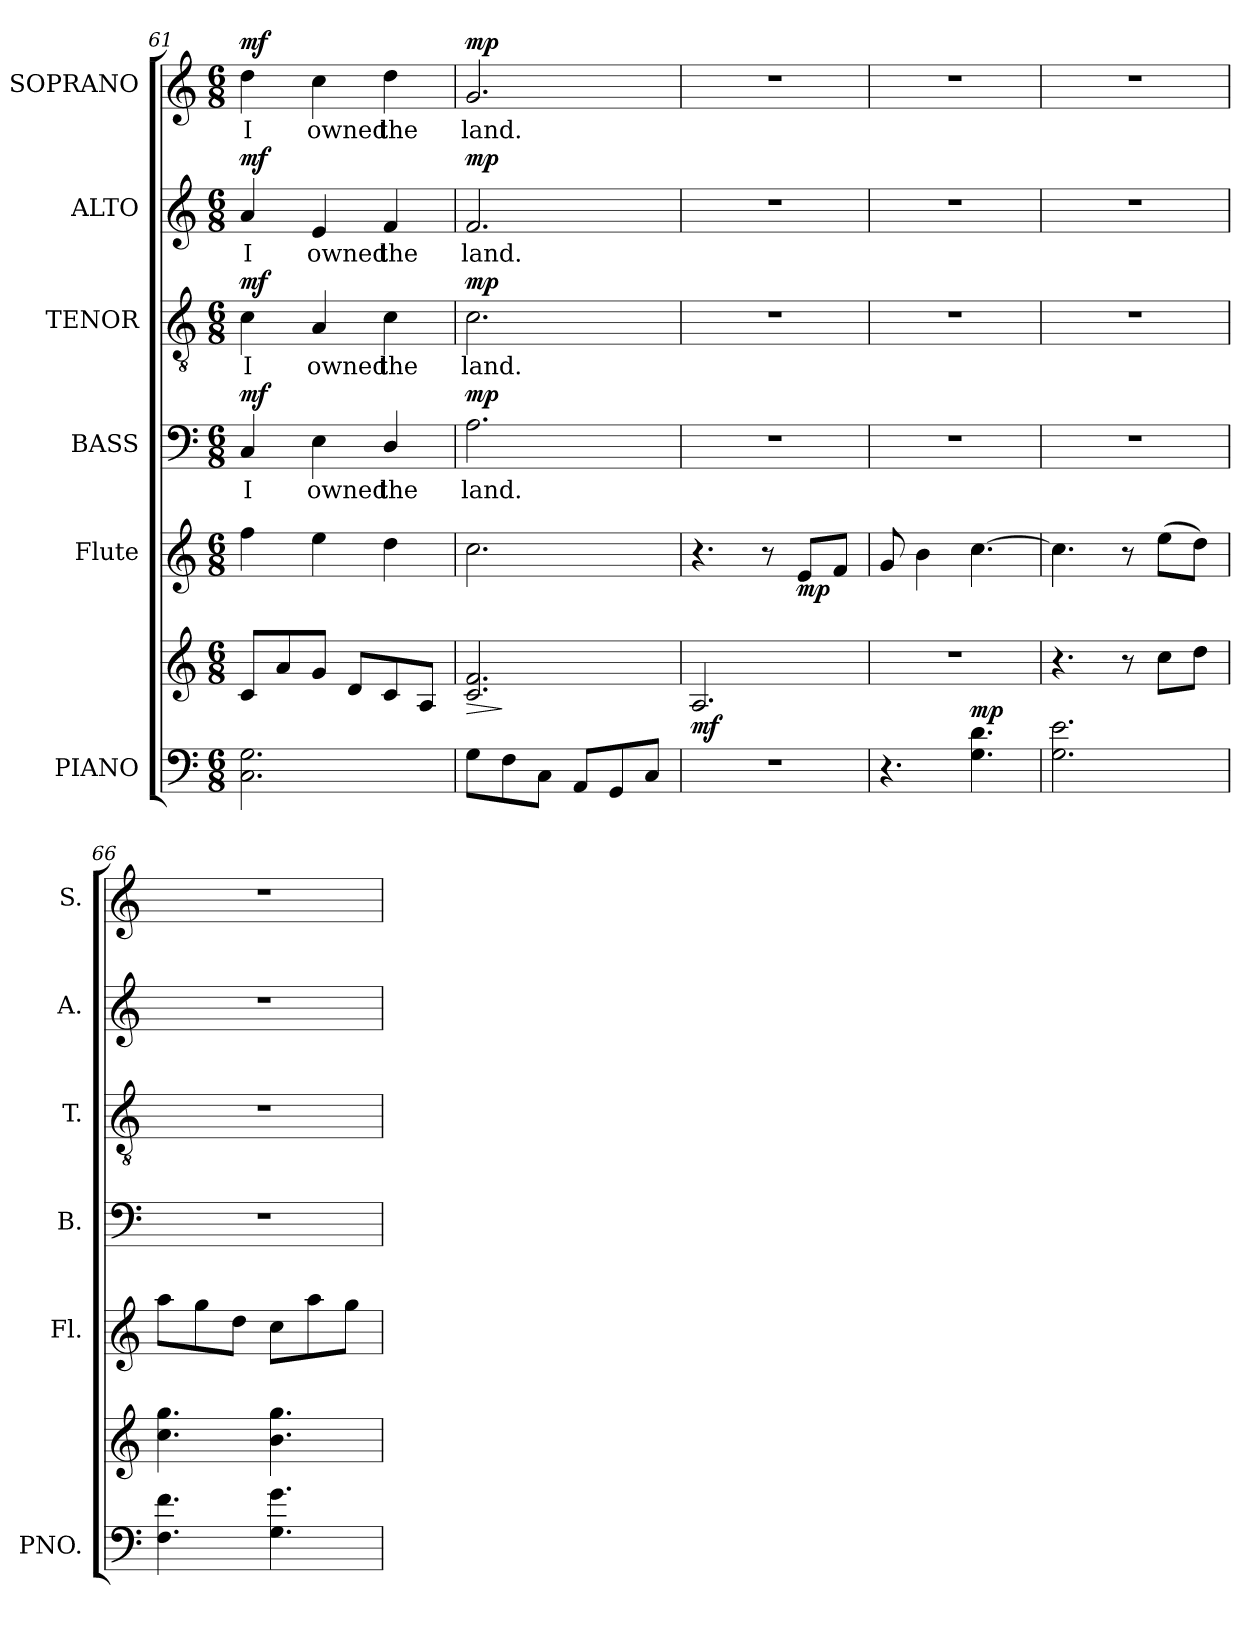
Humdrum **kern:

**kern	**kern	**dynam	**kern	**dynam	**kern	**text	**dynam	**kern	**text	**dynam	**kern	**text	**dynam	**kern	**text	**dynam
*part6	*part6	*part6	*part5	*part5	*part4	*part4	*part4	*part3	*part3	*part3	*part2	*part2	*part2	*part1	*part1	*part1
*staff7	*staff6	*staff6/7	*staff5	*staff5	*staff4	*staff4	*staff4	*staff3	*staff3	*staff3	*staff2	*staff2	*staff2	*staff1	*staff1	*staff1
*I"PIANO	*	*	*I"Flute	*	*I"BASS	*	*	*I"TENOR	*	*	*I"ALTO	*	*	*I"SOPRANO	*	*
*I'PNO.	*	*	*I'Fl.	*	*I'B.	*	*	*I'T.	*	*	*I'A.	*	*	*I'S.	*	*
*clefF4	*clefG2	*	*clefG2	*	*clefF4	*	*	*clefGv2	*	*	*clefG2	*	*	*clefG2	*	*
*	*	*	*	*	*	*	*	*ITrd7c12	*	*	*	*	*	*	*	*
*k[]	*k[]	*	*k[]	*	*k[]	*	*	*k[]	*	*	*k[]	*	*	*k[]	*	*
*C:	*C:	*	*C:	*	*C:	*	*	*C:	*	*	*C:	*	*	*C:	*	*
*M6/8	*M6/8	*	*M6/8	*	*M6/8	*	*	*M6/8	*	*	*M6/8	*	*	*M6/8	*	*
=61	=61	=61	=61	=61	=61	=61	=61	=61	=61	=61	=61	=61	=61	=61	=61	=61
!	!	!	!	!	!	!LO:LY:b:color=#000000	!	!	!	!	!	!	!	!	!	!
!	!	!	!	!	!	!	!	!	!LO:LY:b:color=#000000	!	!	!	!	!	!	!
!	!	!	!	!	!	!	!	!	!	!	!	!LO:LY:b:color=#000000	!	!	!	!
!	!	!	!	!	!	!	!	!	!	!	!	!	!	!	!LO:LY:b:color=#000000	!
2.Ci\ 2.Gi	8ci/L	.	4ffi\	.	4Ci/	I	mf	4Ci\	I	mf	4ai/	I	mf	4ddi\	I	mf
.	8ai/	.	.	.	.	.	.	.	.	.	.	.	.	.	.	.
!	!	!	!	!	!	!LO:LY:b:color=#000000	!	!	!	!	!	!	!	!	!	!
!	!	!	!	!	!	!	!	!	!LO:LY:b:color=#000000	!	!	!	!	!	!	!
!	!	!	!	!	!	!	!	!	!	!	!	!LO:LY:b:color=#000000	!	!	!	!
!	!	!	!	!	!	!	!	!	!	!	!	!	!	!	!LO:LY:b:color=#000000	!
.	8gi/J	.	4eei\	.	4Ei\	owned	.	4AAi/	owned	.	4ei/	owned	.	4cci\	owned	.
.	8di/L	.	.	.	.	.	.	.	.	.	.	.	.	.	.	.
!	!	!	!	!	!	!LO:LY:b:color=#000000	!	!	!	!	!	!	!	!	!	!
!	!	!	!	!	!	!	!	!	!LO:LY:b:color=#000000	!	!	!	!	!	!	!
!	!	!	!	!	!	!	!	!	!	!	!	!LO:LY:b:color=#000000	!	!	!	!
!	!	!	!	!	!	!	!	!	!	!	!	!	!	!	!LO:LY:b:color=#000000	!
.	8ci/	.	4ddi\	.	4Di/	the	.	4Ci\	the	.	4fi/	the	.	4ddi\	the	.
.	8Ai/J	.	.	.	.	.	.	.	.	.	.	.	.	.	.	.
!!LO:PB:g=z
=62	=62	=62	=62	=62	=62	=62	=62	=62	=62	=62	=62	=62	=62	=62	=62	=62
!	!	!LO:HP:b	!	!	!	!	!	!	!	!	!	!	!	!	!	!
!	!	!	!	!	!	!LO:LY:b:color=#000000	!	!	!	!	!	!	!	!	!	!
!	!	!	!	!	!	!	!	!	!LO:LY:b:color=#000000	!	!	!	!	!	!	!
!	!	!	!	!	!	!	!	!	!	!	!	!LO:LY:b:color=#000000	!	!	!	!
!	!	!	!	!	!	!	!	!	!	!	!	!	!	!	!LO:LY:b:color=#000000	!
8Gi\L	2.ci/ 2.fi	>	2.cci\	.	2.Ai\	land.	mp	2.Ci\	land.	mp	2.fi/	land.	mp	2.gi/	land.	mp
8Fi\	.	]	.	.	.	.	.	.	.	.	.	.	.	.	.	.
8Ci\J	.	.	.	.	.	.	.	.	.	.	.	.	.	.	.	.
8AAi/L	.	.	.	.	.	.	.	.	.	.	.	.	.	.	.	.
8GGi/	.	.	.	.	.	.	.	.	.	.	.	.	.	.	.	.
8Ci/J	.	.	.	.	.	.	.	.	.	.	.	.	.	.	.	.
=63	=63	=63	=63	=63	=63	=63	=63	=63	=63	=63	=63	=63	=63	=63	=63	=63
!LO:N:vis=1	!	!	!	!	!LO:N:vis=1	!	!	!LO:N:vis=1	!	!	!LO:N:vis=1	!	!	!LO:N:vis=1	!	!
2.r	2.Ai/	mf	4.r	.	2.r	.	.	2.r	.	.	2.r	.	.	2.r	.	.
.	.	.	8r	.	.	.	.	.	.	.	.	.	.	.	.	.
.	.	.	8ei/L	mp	.	.	.	.	.	.	.	.	.	.	.	.
.	.	.	8fi/J	.	.	.	.	.	.	.	.	.	.	.	.	.
=64	=64	=64	=64	=64	=64	=64	=64	=64	=64	=64	=64	=64	=64	=64	=64	=64
!	!LO:N:vis=1	!	!	!	!LO:N:vis=1	!	!	!LO:N:vis=1	!	!	!LO:N:vis=1	!	!	!LO:N:vis=1	!	!
4.r	2.r	.	8gi/	.	2.r	.	.	2.r	.	.	2.r	.	.	2.r	.	.
.	.	.	4bi\	.	.	.	.	.	.	.	.	.	.	.	.	.
4.Gi\ 4.di	.	mp	[>4.cci\	.	.	.	.	.	.	.	.	.	.	.	.	.
=65	=65	=65	=65	=65	=65	=65	=65	=65	=65	=65	=65	=65	=65	=65	=65	=65
!	!	!	!	!	!LO:N:vis=1	!	!	!LO:N:vis=1	!	!	!LO:N:vis=1	!	!	!LO:N:vis=1	!	!
2.Gi\ 2.ei	4.r	.	4.cci\]	.	2.r	.	.	2.r	.	.	2.r	.	.	2.r	.	.
.	8r	.	8r	.	.	.	.	.	.	.	.	.	.	.	.	.
.	8cci\L	.	(8eei\L	.	.	.	.	.	.	.	.	.	.	.	.	.
.	8ddi\J	.	8ddi\J)	.	.	.	.	.	.	.	.	.	.	.	.	.
=66	=66	=66	=66	=66	=66	=66	=66	=66	=66	=66	=66	=66	=66	=66	=66	=66
!	!	!	!	!	!LO:N:vis=1	!	!	!LO:N:vis=1	!	!	!LO:N:vis=1	!	!	!LO:N:vis=1	!	!
4.Fi\ 4.fi	4.cci\ 4.ggi	.	8aai\L	.	2.r	.	.	2.r	.	.	2.r	.	.	2.r	.	.
.	.	.	8ggi\	.	.	.	.	.	.	.	.	.	.	.	.	.
.	.	.	8ddi\J	.	.	.	.	.	.	.	.	.	.	.	.	.
4.Gi\ 4.gi	4.bi\ 4.ggi	.	8cci\L	.	.	.	.	.	.	.	.	.	.	.	.	.
.	.	.	8aai\	.	.	.	.	.	.	.	.	.	.	.	.	.
.	.	.	8ggi\J	.	.	.	.	.	.	.	.	.	.	.	.	.
=	=	=	=	=	=	=	=	=	=	=	=	=	=	=	=	=
*-	*-	*-	*-	*-	*-	*-	*-	*-	*-	*-	*-	*-	*-	*-	*-	*-
